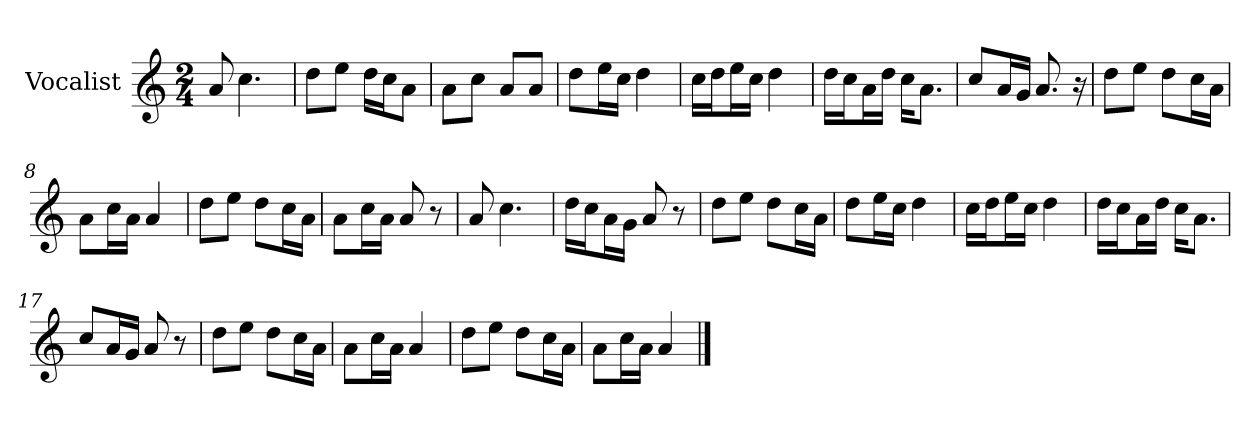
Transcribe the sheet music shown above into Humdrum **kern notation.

**kern
*part1
*staff1
*I"Vocalist
*k[]
*C:
*M2/4
=
8a
4.cc
=1
8ddL
8eeJ
16ddLL
16ccJ
8aJ
=2
8aL
8ccJ
8aL
8aJ
=3
8ddL
16eeL
16ccJJ
4dd
=4
16ccLL
16ddJ
16eeL
16ccJJ
4dd
=5
16ddLL
16ccJ
16aL
16ddJJ
16ccKL
8.aJ
=6
8ccL
16aL
16gJJ
8.a
16r
=7
8ddL
8eeJ
8ddL
16ccL
16aJJ
=8
8aL
16ccL
16aJJ
4a
=9
8ddL
8eeJ
8ddL
16ccL
16aJJ
=10
8aL
16ccL
16aJJ
8a
8r
=11
8a
4.cc
=12
16ddLL
16ccJ
16aL
16gJJ
8a
8r
=13
8ddL
8eeJ
8ddL
16ccL
16aJJ
=14
8ddL
16eeL
16ccJJ
4dd
=15
16ccLL
16ddJ
16eeL
16ccJJ
4dd
=16
16ddLL
16ccJ
16aL
16ddJJ
16ccKL
8.aJ
=17
8ccL
16aL
16gJJ
8a
8r
=18
8ddL
8eeJ
8ddL
16ccL
16aJJ
=19
8aL
16ccL
16aJJ
4a
=20
8ddL
8eeJ
8ddL
16ccL
16aJJ
=21
8aL
16ccL
16aJJ
4a
==
*-
